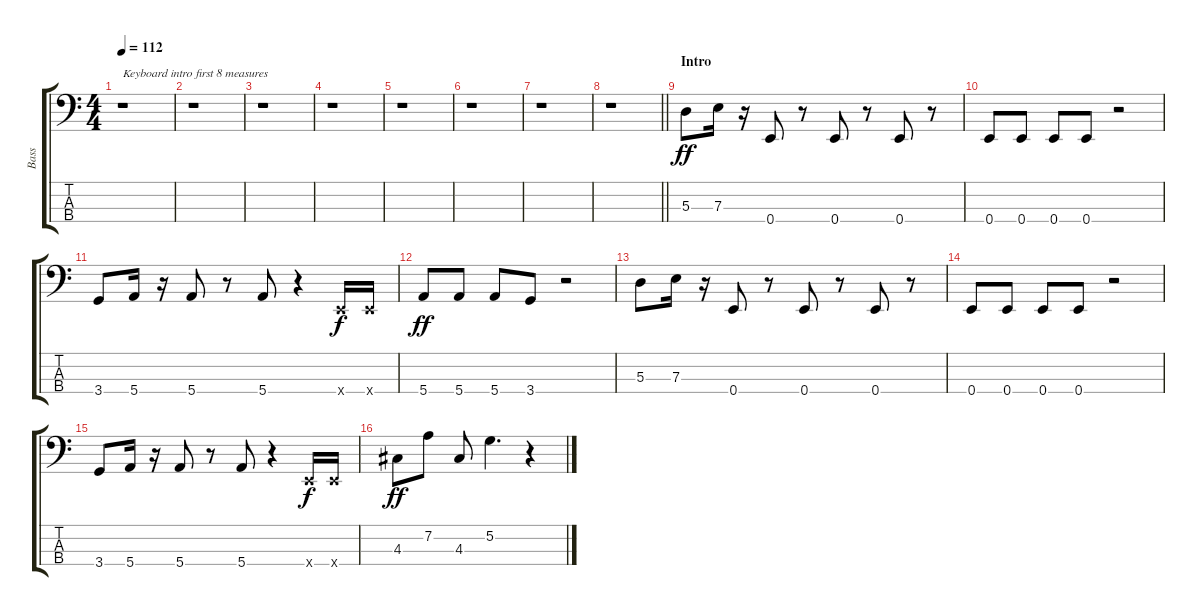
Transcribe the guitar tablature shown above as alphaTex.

\track ("Bass" "Bass") {instrument electricbassfinger}
\staff {score tabs}
\tuning (G2 D2 A1 E1) {hide}
\ts (4 4)
\tempo 112
\clef f4
\ks c
r.1{txt "Keyboard intro first 8 measures" dy ff instrument electricbassfinger} |
r.1 |
r.1 |
r.1 |
r.1 |
r.1 |
r.1 |
\barLineRight lightlight
r.1 |
\section ("" "Intro")
5.3.8 7.3.16 r.16 0.4.8 r.8 0.4.8 r.8 0.4.8 r.8 |
0.4.8 0.4.8 0.4.8 0.4.8 r.2 |
3.4.8 5.4.16 r.16 5.4.8 r.8 5.4.8 r.4 0.4{x}.16{dy f} 0.4{x}.16 |
5.4.8{dy ff} 5.4.8 5.4.8 3.4.8 r.2 |
5.3.8 7.3.16 r.16 0.4.8 r.8 0.4.8 r.8 0.4.8 r.8 |
0.4.8 0.4.8 0.4.8 0.4.8 r.2 |
3.4.8 5.4.16 r.16 5.4.8 r.8 5.4.8 r.4 0.4{x}.16{dy f} 0.4{x}.16 |
4.3.8{dy ff} 7.2.8 4.3.8 5.2.4{d} r.4
